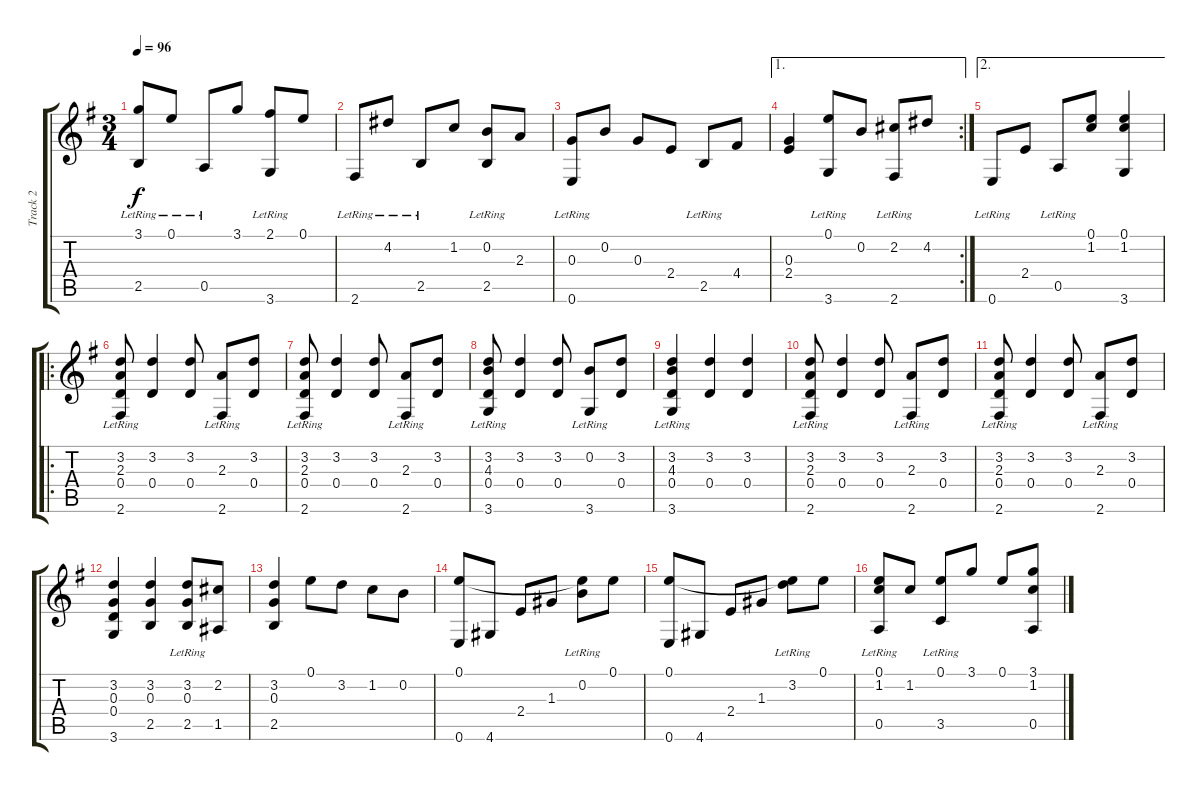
\track ("Track 2" "Track 2") {instrument acousticguitarnylon}
\staff {score tabs}
\tuning (E4 B3 G3 D3 A2 E2) {hide}
\ts (3 4)
\tempo 96
\clef g2
\ks eminor
(3.1 2.5{lr}).8{dy f} 0.1{lr}.8 0.5{lr}.8 3.1.8 (2.1 3.6{lr}).8 0.1.8 |
2.6{lr}.8 4.2{lr}.8 2.5{lr}.8 1.2.8 (0.2 2.5{lr}).8 2.3.8 |
(0.3 0.6{lr}).8 0.2.8 0.3.8 2.4.8 2.5{lr}.8 4.4.8 |
\ae 1
\rc 2
(0.3 2.4).4 (0.1 3.6{lr}).8 0.2.8 (2.2 2.6{lr}).8 4.2.8 |
\ae 2
0.6{lr}.8 2.4.8 0.5{lr}.8 (0.1 1.2).8 (0.1 1.2 3.6).4 |
\ro
(3.2 2.3{lr} 0.4 2.6{lr}).8 (3.2 0.4).4 (3.2 0.4).8 (2.3{lr} 2.6{lr}).8 (3.2 0.4).8 |
(3.2 2.3{lr} 0.4 2.6{lr}).8 (3.2 0.4).4 (3.2 0.4).8 (2.3{lr} 2.6{lr}).8 (3.2 0.4).8 |
(3.2 4.3{lr} 0.4 3.6{lr}).8 (3.2 0.4).4 (3.2 0.4).8 (0.2{lr} 3.6{lr}).8 (3.2 0.4).8 |
(3.2 4.3{lr} 0.4 3.6{lr}).4 (3.2 0.4).4 (3.2 0.4).4 |
(3.2 2.3{lr} 0.4 2.6{lr}).8 (3.2 0.4).4 (3.2 0.4).8 (2.3{lr} 2.6{lr}).8 (3.2 0.4).8 |
(3.2 2.3{lr} 0.4 2.6{lr}).8 (3.2 0.4).4 (3.2 0.4).8 (2.3{lr} 2.6{lr}).8 (3.2 0.4).8 |
(3.2 0.3 0.4 3.6).4 (3.2 0.3 2.5).4 (3.2 0.3{lr} 2.5).8 (2.2 1.5).8 |
(3.2 0.3 2.5).4 0.1.8 3.2.8 1.2.8 0.2.8 |
(0.1 0.6).8 4.6.8 2.4.8 1.3.8 (0.1{t} 0.2{lr}).8 0.1.8 |
(0.1 0.6).8 4.6.8 2.4.8 1.3.8 (0.1{t} 3.2{lr}).8 0.1.8 |
(0.1{lr} 1.2 0.5{lr}).8 1.2.8 (0.1 3.5{lr}).8 3.1.8 0.1.8 (3.1 1.2 0.5).8
